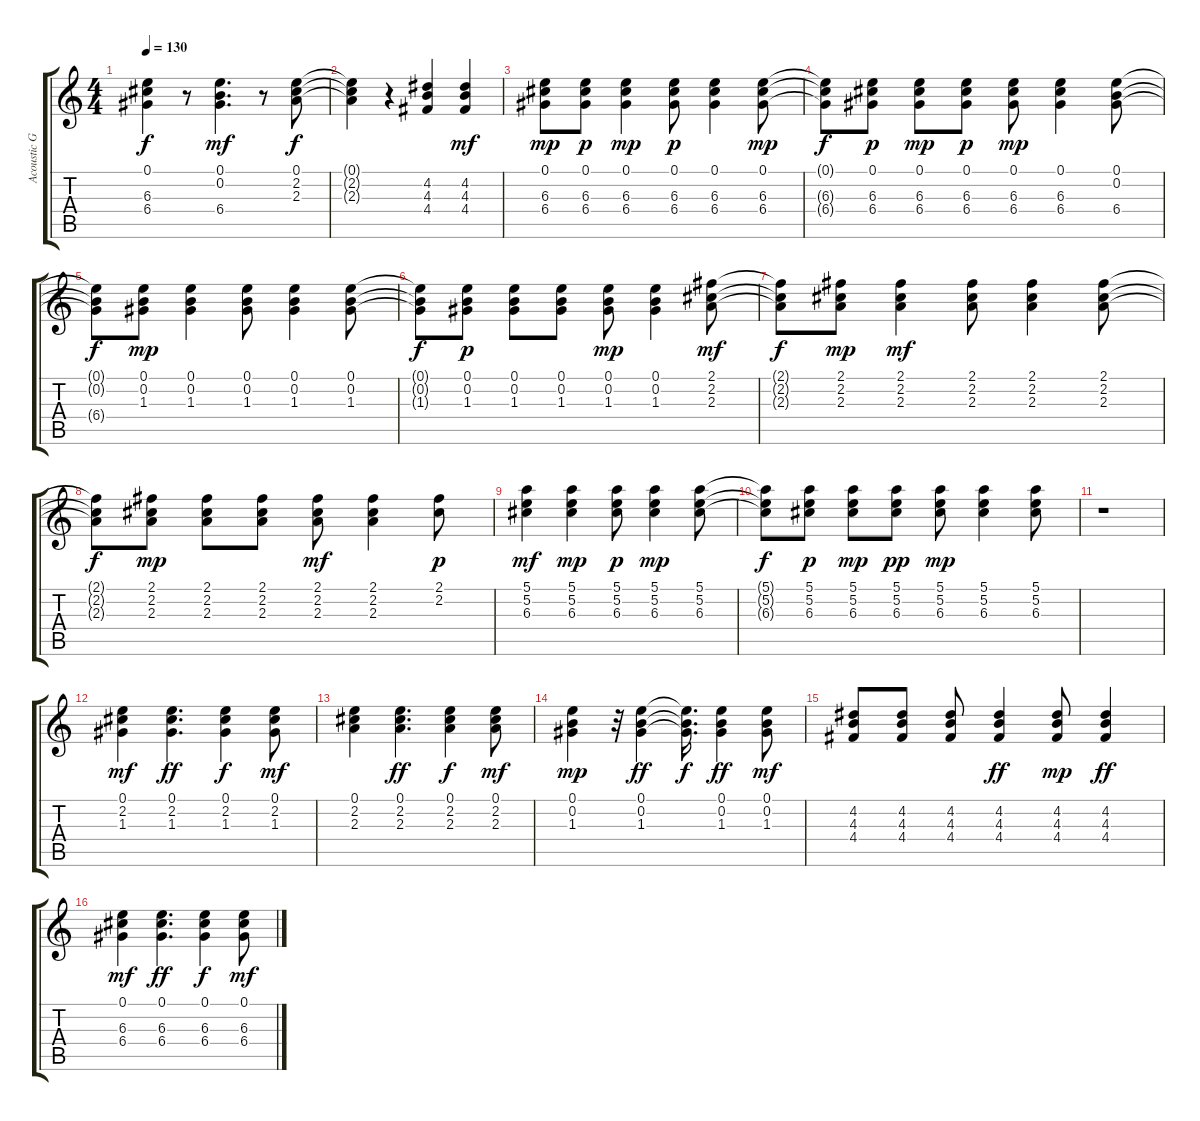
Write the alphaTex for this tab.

\track ("Acoustic Guitar 2" "Acoustic G") {instrument acousticguitarsteel}
\staff {score tabs}
\tuning (E4 B3 G3 D3 A2 E2) {hide}
\ts (4 4)
\tempo 130
\clef g2
\ks c
(0.1{t} 6.3{t} 6.4{t}).4{dy f} r.8 (0.1 0.2 6.4).4{d dy mf} r.8 (0.1 2.2 2.3).8{dy f} |
(0.1{t} 2.2{t} 2.3{t}).4 r.4 (4.2 4.3 4.4).4 (4.2 4.3 4.4).4{dy mf} |
(0.1 6.3 6.4).8{dy mp} (0.1 6.3 6.4).8{dy p} (0.1 6.3 6.4).4{dy mp} (0.1 6.3 6.4).8{dy p} (0.1 6.3 6.4).4 (0.1 6.3 6.4).8{dy mp} |
(0.1{t} 6.3{t} 6.4{t}).8{dy f} (0.1 6.3 6.4).8{dy p} (0.1 6.3 6.4).8{dy mp} (0.1 6.3 6.4).8{dy p} (0.1 6.3 6.4).8{dy mp} (0.1 6.3 6.4).4 (0.1 0.2 6.4).8 |
(0.1{t} 0.2{t} 6.4{t}).8{dy f} (0.1 0.2 1.3).8{dy mp} (0.1 0.2 1.3).4 (0.1 0.2 1.3).8 (0.1 0.2 1.3).4 (0.1 0.2 1.3).8 |
(0.1{t} 0.2{t} 1.3{t}).8{dy f} (0.1 0.2 1.3).8{dy p} (0.1 0.2 1.3).8 (0.1 0.2 1.3).8 (0.1 0.2 1.3).8{dy mp} (0.1 0.2 1.3).4 (2.1 2.2 2.3).8{dy mf} |
(2.1{t} 2.2{t} 2.3{t}).8{dy f} (2.1 2.2 2.3).8{dy mp} (2.1 2.2 2.3).4{dy mf} (2.1 2.2 2.3).8 (2.1 2.2 2.3).4 (2.1 2.2 2.3).8 |
(2.1{t} 2.2{t} 2.3{t}).8{dy f} (2.1 2.2 2.3).8{dy mp} (2.1 2.2 2.3).8 (2.1 2.2 2.3).8 (2.1 2.2 2.3).8{dy mf} (2.1 2.2 2.3).4 (2.1 2.2).8{dy p} |
(5.1 5.2 6.3).4{dy mf} (5.1 5.2 6.3).4{dy mp} (5.1 5.2 6.3).8{dy p} (5.1 5.2 6.3).4{dy mp} (5.1 5.2 6.3).8 |
(5.1{t} 5.2{t} 6.3{t}).8{dy f} (5.1 5.2 6.3).8{dy p} (5.1 5.2 6.3).8{dy mp} (5.1 5.2 6.3).8{dy pp} (5.1 5.2 6.3).8{dy mp} (5.1 5.2 6.3).4 (5.1 5.2 6.3).8 |
r.1 |
(0.1 2.2 1.3).4{dy mf} (0.1 2.2 1.3).4{d dy ff} (0.1 2.2 1.3).4{dy f} (0.1 2.2 1.3).8{dy mf} |
(0.1 2.2 2.3).4 (0.1 2.2 2.3).4{d dy ff} (0.1 2.2 2.3).4{dy f} (0.1 2.2 2.3).8{dy mf} |
(0.1 0.2 1.3).4{dy mp} r.32 (0.1 0.2 1.3).4{dy ff} (0.1{t} 0.2{t} 1.3{t}).16{d dy f} (0.1 0.2 1.3).4{dy ff} (0.1 0.2 1.3).8{dy mf} |
(4.2 4.3 4.4).8 (4.2 4.3 4.4).8 (4.2 4.3 4.4).8 (4.2 4.3 4.4).4{dy ff} (4.2 4.3 4.4).8{dy mp} (4.2 4.3 4.4).4{dy ff} |
(0.1 6.3 6.4).4{dy mf} (0.1 6.3 6.4).4{d dy ff} (0.1 6.3 6.4).4{dy f} (0.1 6.3 6.4).8{dy mf}
